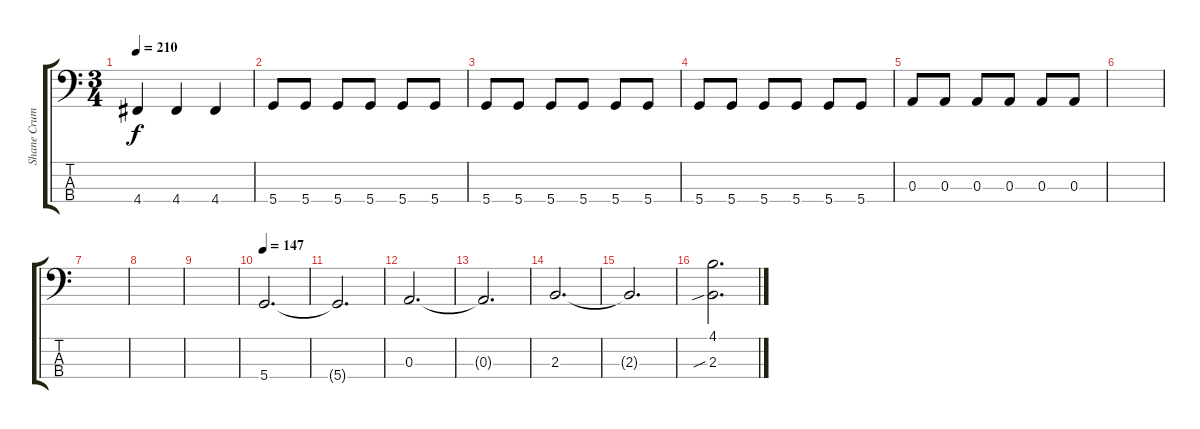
\track ("Shane Crump - Bass" "Shane Crum") {instrument electricbassfinger}
\staff {score tabs}
\tuning (G2 D2 A1 D1) {hide}
\ts (3 4)
\tempo 210
\clef f4
\ks c
4.4.4{dy f} 4.4.4 4.4.4 |
5.4.8 5.4.8 5.4.8 5.4.8 5.4.8 5.4.8 |
5.4.8 5.4.8 5.4.8 5.4.8 5.4.8 5.4.8 |
5.4.8 5.4.8 5.4.8 5.4.8 5.4.8 5.4.8 |
0.3.8 0.3.8 0.3.8 0.3.8 0.3.8 0.3.8 |
|
|
|
|
\tempo 147
5.4.2{d} |
5.4{t}.2{d} |
0.3.2{d} |
0.3{t}.2{d} |
2.3.2{d} |
2.3{t}.2{d} |
(4.1 2.3{sib}).2{d}
